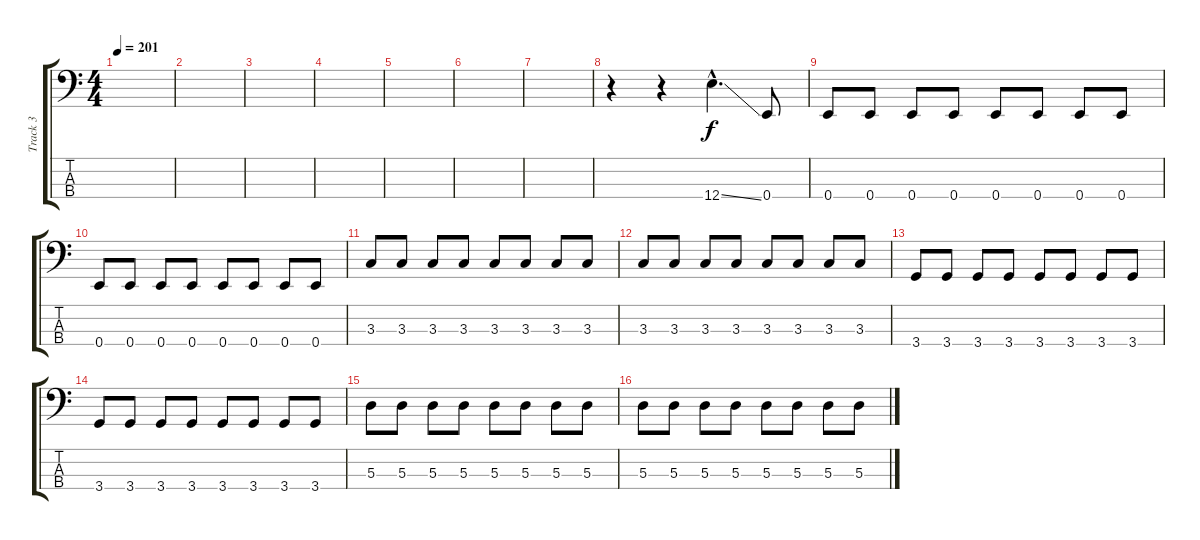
\track ("Track 3" "Track 3") {instrument electricbasspick}
\staff {score tabs}
\tuning (G2 D2 A1 E1) {hide}
\ts (4 4)
\tempo 201
\clef f4
\ks c
|
|
|
|
|
|
|
r.4 r.4 12.4{ss hac}.4{d} 0.4.8 |
0.4.8 0.4.8 0.4.8 0.4.8 0.4.8 0.4.8 0.4.8 0.4.8 |
0.4.8 0.4.8 0.4.8 0.4.8 0.4.8 0.4.8 0.4.8 0.4.8 |
3.3.8 3.3.8 3.3.8 3.3.8 3.3.8 3.3.8 3.3.8 3.3.8 |
3.3.8 3.3.8 3.3.8 3.3.8 3.3.8 3.3.8 3.3.8 3.3.8 |
3.4.8 3.4.8 3.4.8 3.4.8 3.4.8 3.4.8 3.4.8 3.4.8 |
3.4.8 3.4.8 3.4.8 3.4.8 3.4.8 3.4.8 3.4.8 3.4.8 |
5.3.8 5.3.8 5.3.8 5.3.8 5.3.8 5.3.8 5.3.8 5.3.8 |
5.3.8 5.3.8 5.3.8 5.3.8 5.3.8 5.3.8 5.3.8 5.3.8
